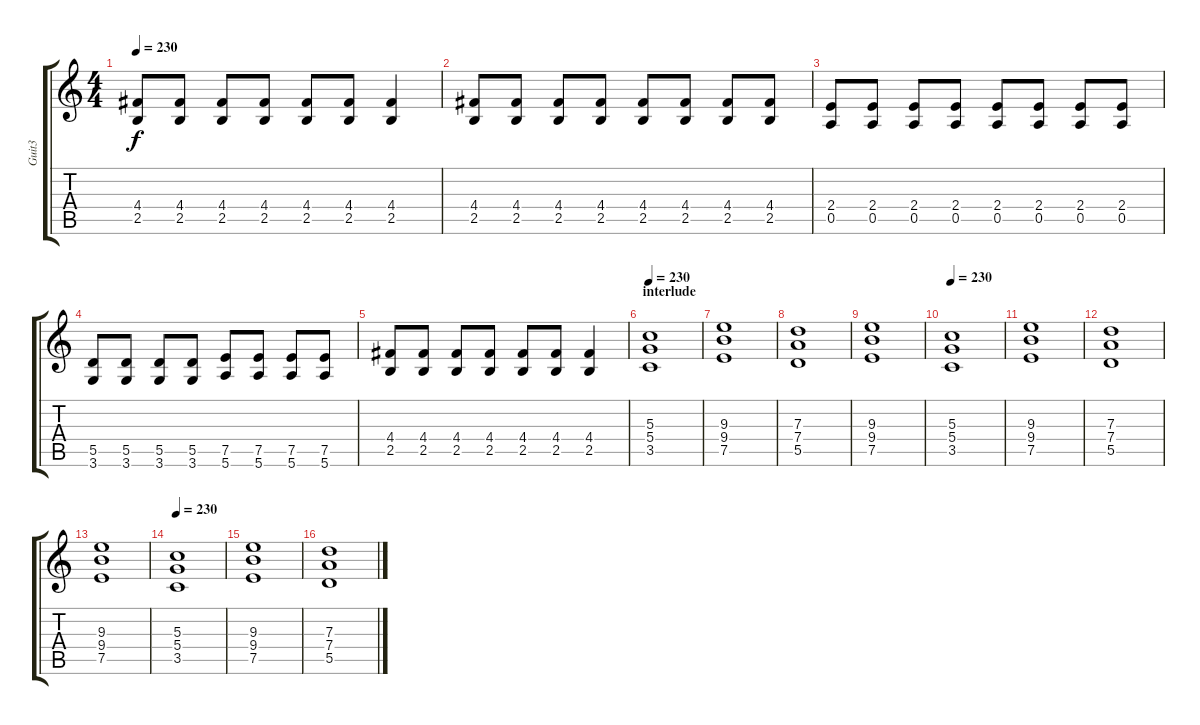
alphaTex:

\track ("Guit3" "Guit3") {instrument overdrivenguitar}
\staff {score tabs}
\tuning (E4 B3 G3 D3 A2 E2) {hide}
\ts (4 4)
\tempo 230
\clef g2
\ks c
(4.4 2.5).8{dy f} (4.4 2.5).8 (4.4 2.5).8 (4.4 2.5).8 (4.4 2.5).8 (4.4 2.5).8 (4.4 2.5).4 |
(4.4 2.5).8 (4.4 2.5).8 (4.4 2.5).8 (4.4 2.5).8 (4.4 2.5).8 (4.4 2.5).8 (4.4 2.5).8 (4.4 2.5).8 |
(2.4 0.5).8 (2.4 0.5).8 (2.4 0.5).8 (2.4 0.5).8 (2.4 0.5).8 (2.4 0.5).8 (2.4 0.5).8 (2.4 0.5).8 |
(5.5 3.6).8 (5.5 3.6).8 (5.5 3.6).8 (5.5 3.6).8 (7.5 5.6).8 (7.5 5.6).8 (7.5 5.6).8 (7.5 5.6).8 |
(4.4 2.5).8 (4.4 2.5).8 (4.4 2.5).8 (4.4 2.5).8 (4.4 2.5).8 (4.4 2.5).8 (4.4 2.5).4 |
\section ("" "interlude")
\tempo 230
(5.3 5.4 3.5).1{instrument overdrivenguitar} |
(9.3 9.4 7.5).1 |
(7.3 7.4 5.5).1 |
(9.3 9.4 7.5).1 |
\tempo 230
(5.3 5.4 3.5).1{instrument overdrivenguitar} |
(9.3 9.4 7.5).1 |
(7.3 7.4 5.5).1 |
(9.3 9.4 7.5).1 |
\tempo 230
(5.3 5.4 3.5).1{instrument overdrivenguitar} |
(9.3 9.4 7.5).1 |
(7.3 7.4 5.5).1
